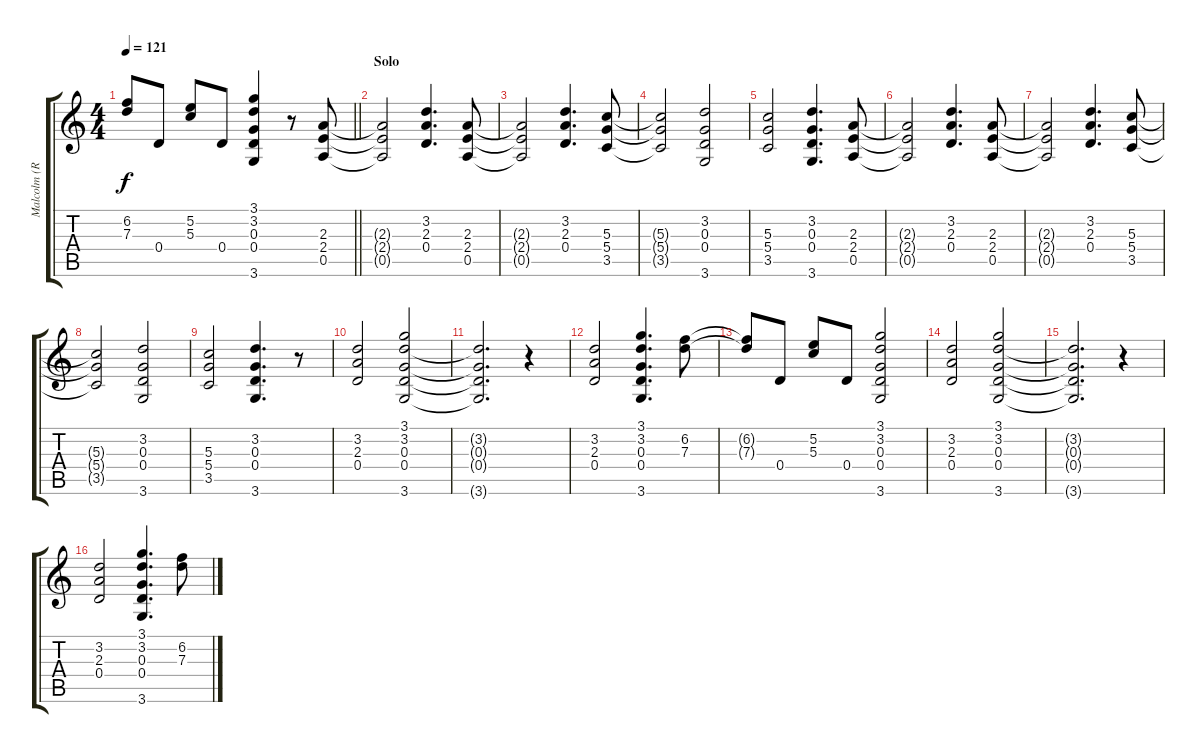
\track ("Malcolm (Rythym)" "Malcolm (R") {instrument overdrivenguitar}
\staff {score tabs}
\tuning (E4 B3 G3 D3 A2 E2) {hide}
\ts (4 4)
\tempo 121
\clef g2
\barLineRight lightlight
\ks c
(6.2{t} 7.3{t}).8{dy f} 0.4.8 (5.2 5.3).8 0.4.8 (3.1 3.2 0.3 0.4 3.6).4 r.8 (2.3 2.4 0.5).8 |
\section ("" "Solo")
(2.3{t} 2.4{t} 0.5{t}).2 (3.2 2.3 0.4).4{d} (2.3 2.4 0.5).8 |
(2.3{t} 2.4{t} 0.5{t}).2 (3.2 2.3 0.4).4{d} (5.3 5.4 3.5).8 |
(5.3{t} 5.4{t} 3.5{t}).2 (3.2 0.3 0.4 3.6).2 |
(5.3 5.4 3.5).2 (3.2 0.3 0.4 3.6).4{d} (2.3 2.4 0.5).8 |
(2.3{t} 2.4{t} 0.5{t}).2 (3.2 2.3 0.4).4{d} (2.3 2.4 0.5).8 |
(2.3{t} 2.4{t} 0.5{t}).2 (3.2 2.3 0.4).4{d} (5.3 5.4 3.5).8 |
(5.3{t} 5.4{t} 3.5{t}).2 (3.2 0.3 0.4 3.6).2 |
(5.3 5.4 3.5).2 (3.2 0.3 0.4 3.6).4{d} r.8 |
(3.2 2.3 0.4).2 (3.1 3.2 0.3 0.4 3.6).2 |
(3.2{t} 0.3{t} 0.4{t} 3.6{t}).2{d} r.4 |
(3.2 2.3 0.4).2 (3.1 3.2 0.3 0.4 3.6).4{d} (6.2 7.3).8 |
(6.2{t} 7.3{t}).8 0.4.8 (5.2 5.3).8 0.4.8 (3.1 3.2 0.3 0.4 3.6).2 |
(3.2 2.3 0.4).2 (3.1 3.2 0.3 0.4 3.6).2 |
(3.2{t} 0.3{t} 0.4{t} 3.6{t}).2{d} r.4 |
(3.2 2.3 0.4).2 (3.1 3.2 0.3 0.4 3.6).4{d} (6.2 7.3).8
